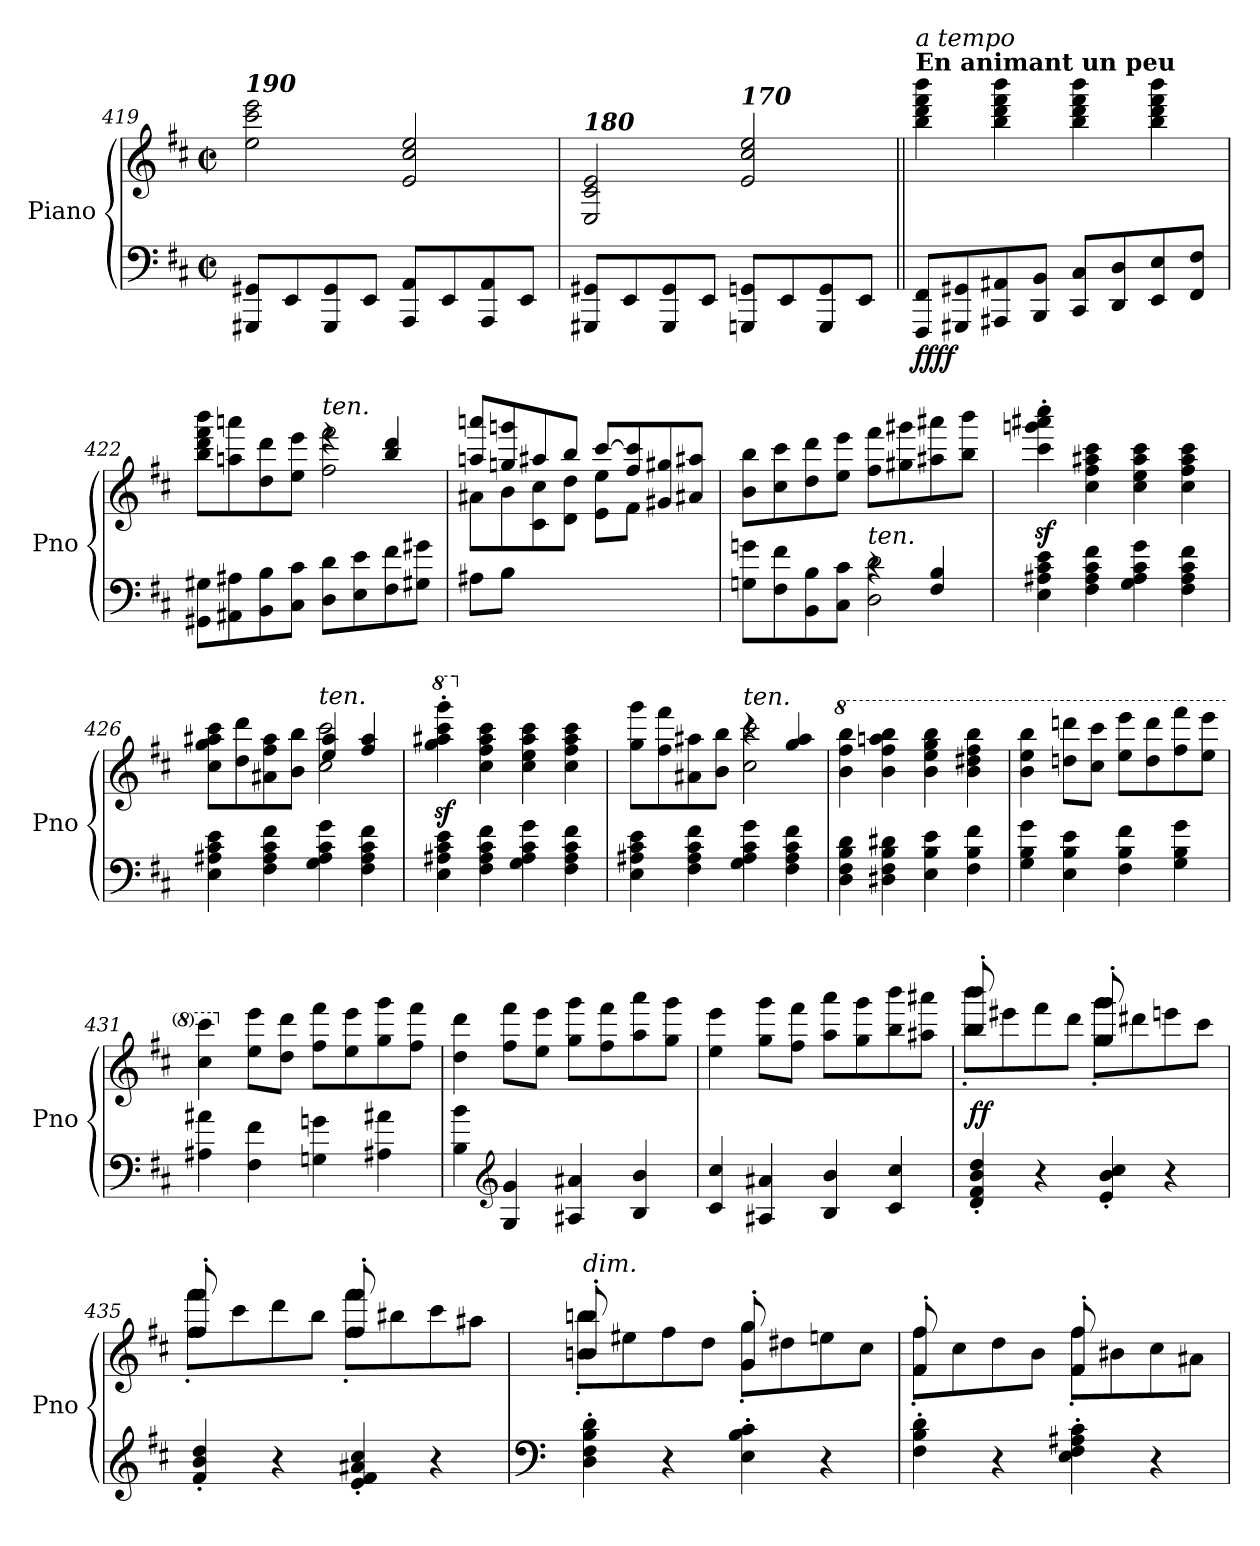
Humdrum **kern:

**kern	**kern	**dynam
*part1	*part1	*part1
*staff2	*staff1	*staff1/2
*I"Piano	*	*
*I'Pno	*	*
*clefF4	*clefG2	*
*k[f#c#]	*k[f#c#]	*
*M4/4	*M4/4	*
*met(c|)	*met(c|)	*
=419	=419	=419
!	!LO:TX:a:Bi:t=190	!
8GGG#X/ 8GG#X/L	2ee\ 2ccc#\ 2eee\	.
8EE/	.	.
8GGG#/ 8GG#/	.	.
8EE/J	.	.
8AAA/ 8AA/L	2e/ 2cc#/ 2ee/	.
8EE/	.	.
8AAA/ 8AA/	.	.
8EE/J	.	.
!!LO:LB:g=z
=420	=420	=420
!	!LO:TX:a:Bi:t=180	!
8GGG#X/ 8GG#X/L	2E/ 2c#/ 2e/	.
8EE/	.	.
8GGG#/ 8GG#/	.	.
8EE/J	.	.
!	!LO:TX:a:Bi:t=170	!
8GGGn/ 8GGn/L	2e/ 2cc#/ 2ee/	.
8EE/	.	.
8GGG/ 8GG/	.	.
8EE/J	.	.
=421||	=421||	=421||
!	!LO:TX:a:B:t=En animant un peu	!
!	!LO:TX:a:i:t=a tempo	!
!	!	!LO:DY:b=2
!	!	!LO:DY:n=1:b
8FFF#/ 8FF#/L	4bb\ 4ddd\ 4fff#\ 4bbb\	ff ff
8GGG#X/ 8GG#X/	.	.
8AAA#X/ 8AA#X/	4bb\ 4ddd\ 4fff#\ 4bbb\	.
8BBB/ 8BB/J	.	.
8CC#/ 8C#/L	4bb\ 4ddd\ 4fff#\ 4bbb\	.
8DD/ 8D/	.	.
8EE/ 8E/	4bb\ 4ddd\ 4fff#\ 4bbb\	.
8FF#/ 8F#/J	.	.
=422	=422	=422
*	*^	*
8GG#X\ 8G#X\L	8bb\ 8ddd\ 8fff#\ 8bbb\L	2ryy	.
8AA#X\ 8A#X\	8aan\ 8aaan\	.	.
8BB\ 8B\	8dd\ 8ddd\	.	.
8C#\ 8c#\J	8ee\ 8eee\J	.	.
!	!LO:TX:a:i:t=ten.	!	!
8D\ 8d\L	2ff#\ 2fff#\	4reee	.
8E\ 8e\	.	.	.
8F#\ 8f#\	.	4bb/ 4ddd/	.
8G#X\ 8g#X\J	.	.	.
=423	=423	=423	=423
*^	*	*	*
2.ryy	8A#X\L	8aan/ 8aaan/L	8a#X\L	.
.	8B\J	8ggn/ 8gggn/	8b\	.
.	2.ryy	8aa#X/	8c#\ 8cc#\	.
.	.	8bb/J	8d\ 8dd\J	.
.	.	[8ccc#/L	8e\ 8ee\L	.
.	.	8ff#/ 8ccc#/]	8f#\J	.
4ryy	.	8g#X/ 8gg#X/	4ryy	.
.	.	8a#X/ 8aa#X/J	.	.
*	*	*v	*v	*
!!LO:PB:g=z
=424	=424	=424	=424
8Gn\ 8gn\L	2ryy	8b\ 8bb\L	.
8F#\ 8f#\	.	8cc#\ 8ccc#\	.
8BB\ 8B\	.	8dd\ 8ddd\	.
8C#\ 8c#\J	.	8ee\ 8eee\J	.
!LO:TX:a:i:t=ten.	!	!	!
2D\ 2d\	4rc	8ff#\ 8fff#\L	.
.	.	8gg#X\ 8ggg#X\	.
.	4F#/ 4B/	8aa#X\ 8aaa#X\	.
.	.	8bb\ 8bbb\J	.
*v	*v	*	*
=425	=425	=425
4E\ 4A#X\ 4c#\ 4e\	4ccc#\z<' 4gggn\z<' 4aaa#X\z<' 4cccc#\z<'	.
4F#\ 4A#\ 4c#\ 4f#\	4cc#\ 4ff#\ 4aa#X\ 4ccc#\	.
4G\ 4A#\ 4c#\ 4g\	4cc#\ 4ee\ 4aa#\ 4ccc#\	.
4F#\ 4A#\ 4c#\ 4f#\	4cc#\ 4ff#\ 4aa#\ 4ccc#\	.
=426	=426	=426
*	*^	*
4E\ 4A#X\ 4c#\ 4e\	8cc#\ 8gg\ 8aa#X\ 8ccc#\L	2ryy	.
.	8dd\ 8ddd\	.	.
4F#\ 4A#\ 4c#\ 4f#\	8a#X\ 8ff#\ 8aa#\	.	.
.	8b\ 8bb\J	.	.
!	!LO:TX:a:i:t=ten.	!	!
4G\ 4A#\ 4c#\ 4g\	2cc#\ 2ccc#\	4ee/ 4aa#/	.
4F#\ 4A#\ 4c#\ 4f#\	.	4ff#/ 4aa#/	.
*	*v	*v	*
=427	=427	=427
*	*8va	*
4E\ 4A#X\ 4c#\ 4e\	4ggg\z<' 4aaa#X\z<' 4cccc#\z<' 4gggg\z<'	.
*	*X8va	*
4F#\ 4A#\ 4c#\ 4f#\	4cc#\ 4ff#\ 4aa#\ 4ccc#\	.
4G\ 4A#\ 4c#\ 4g\	4cc#\ 4ee\ 4aa#\ 4ccc#\	.
4F#\ 4A#\ 4c#\ 4f#\	4cc#\ 4ff#\ 4aa#\ 4ccc#\	.
=428	=428	=428
*	*^	*
4E\ 4A#X\ 4c#\ 4e\	8gg\ 8ggg\L	2ryy	.
.	8ff#\ 8fff#\	.	.
4F#\ 4A#\ 4c#\ 4f#\	8a#X\ 8aa#X\	.	.
.	8b\ 8bb\J	.	.
!	!LO:TX:a:i:t=ten.	!	!
4G\ 4A#\ 4c#\ 4g\	2cc#\ 2ccc#\	4rccc	.
4F#\ 4A#\ 4c#\ 4f#\	.	4gg/ 4aa#/	.
*	*v	*v	*
!!LO:LB:g=z
=429	=429	=429
*	*8va	*
*	*^	*
!	!	!	!LO:DY:b
*	*v	*v	*
4D\ 4F#\ 4B\ 4d\	4bb\ 4fff#\ 4bbb\	other-dynamics
4D#X\ 4F#\ 4B\ 4d#X\	4bb\ 4fff#\ 4aaan\ 4bbb\	.
4E\ 4B\ 4e\	4bb\ 4eee\ 4ggg\ 4bbb\	.
4F#\ 4B\ 4f#\	4bb\ 4ddd#X\ 4fff#\ 4bbb\	.
=430	=430	=430
4G\ 4B\ 4g\	4bb\ 4eee\ 4bbb\	.
4E\ 4B\ 4e\	8dddn\ 8ddddn\L	.
.	8ccc#\ 8cccc#\J	.
4F#\ 4B\ 4f#\	8eee\ 8eeee\L	.
.	8ddd\ 8dddd\	.
4G\ 4B\ 4g\	8fff#\ 8ffff#\	.
.	8eee\ 8eeee\J	.
=431	=431	=431
4A#X\ 4a#X\	4ccc#\ 4cccc#\	.
*	*X8va	*
4F#\ 4f#\	8ee\ 8eee\L	.
.	8dd\ 8ddd\J	.
4Gn\ 4gn\	8ff#\ 8fff#\L	.
.	8ee\ 8eee\	.
4A#X\ 4a#X\	8gg\ 8ggg\	.
.	8ff#\ 8fff#\J	.
=432	=432	=432
4B\ 4b\	4dd\ 4ddd\	.
*clefG2	*	*
4G/ 4g/	8ff#\ 8fff#\L	.
.	8ee\ 8eee\J	.
4A#X/ 4a#X/	8gg\ 8ggg\L	.
.	8ff#\ 8fff#\	.
4B/ 4b/	8aa\ 8aaa\	.
.	8gg\ 8ggg\J	.
=433	=433	=433
4c#/ 4cc#/	4ee\ 4eee\	.
4A#X/ 4a#X/	8gg\ 8ggg\L	.
.	8ff#\ 8fff#\J	.
4B/ 4b/	8aa\ 8aaa\L	.
.	8gg\ 8ggg\	.
4c#/ 4cc#/	8bb\ 8bbb\	.
.	8aa#X\ 8aaa#X\J	.
!!LO:LB:g=z
=434	=434	=434
*	*^	*
!	!	!	!LO:DY:a=2
4d/' 4f#/' 4b/' 4dd/'	8bb/' 8bbb/'	8bb\' 8bbb\'L	ff
.	8ryy	8eee#X\	.
4r	4ryy	8fff#\	.
.	.	8ddd\J	.
4e/' 4b/' 4cc#/'	8gg/' 8ggg/'	8gg\' 8ggg\'L	.
.	8ryy	8ddd#X\	.
4r	4ryy	8eeen\	.
.	.	8ccc#\J	.
=435	=435	=435	=435
4f#/' 4b/' 4dd/'	8ff#/' 8fff#/'	8ff#\' 8fff#\'L	.
.	8ryy	8ccc#\	.
4r	4ryy	8ddd\	.
.	.	8bb\J	.
4e/' 4f#/' 4a#X/' 4cc#/'	8ff#/' 8fff#/'	8ff#\' 8fff#\'L	.
.	8ryy	8bb#X\	.
4r	4ryy	8ccc#\	.
.	.	8aa#X\J	.
=436	=436	=436	=436
*clefF4	*	*	*
!	!LO:TX:a:i:t=dim.	!	!
4D\' 4F#\' 4B\' 4d\'	8b/' 8bb/'	8bn\' 8bbn\'L	.
.	8ryy	8ee#X\	.
4r	4ryy	8ff#\	.
.	.	8dd\J	.
4E\' 4B\' 4c#\'	8g/' 8gg/'	8g\' 8gg\'L	.
.	8ryy	8dd#X\	.
4r	4ryy	8een\	.
.	.	8cc#\J	.
=437	=437	=437	=437
4F#\' 4B\' 4d\'	8f#/' 8ff#/'	8f#\' 8ff#\'L	.
.	8ryy	8cc#\	.
4r	4ryy	8dd\	.
.	.	8b\J	.
4E\' 4F#\' 4A#X\' 4c#\'	8f#/' 8ff#/'	8f#\' 8ff#\'L	.
.	8ryy	8b#X\	.
4r	4ryy	8cc#\	.
.	.	8a#X\J	.
*	*v	*v	*
=	=	=
*-	*-	*-
